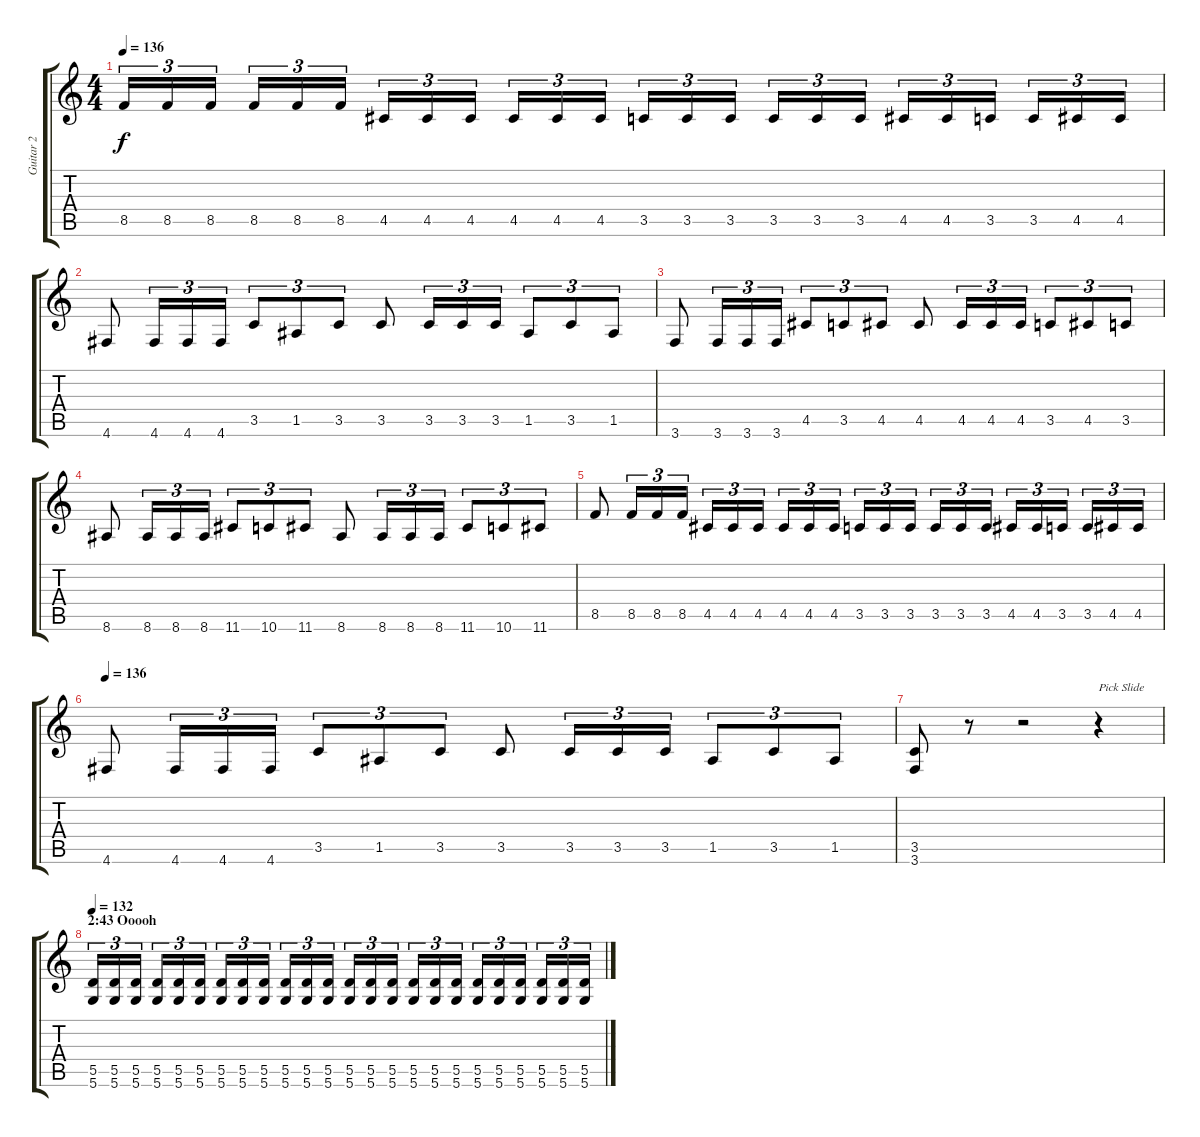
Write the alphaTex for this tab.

\track ("Guitar 2" "Guitar 2") {instrument distortionguitar}
\staff {score tabs}
\tuning (E4 B3 G3 D3 A2 D2) {hide}
\ts (4 4)
\tempo 136
\clef g2
\ks c
8.5.16{tu (3 2) dy f} 8.5.16{tu (3 2)} 8.5.16{tu (3 2)} 8.5.16{tu (3 2)} 8.5.16{tu (3 2)} 8.5.16{tu (3 2)} 4.5.16{tu (3 2)} 4.5.16{tu (3 2)} 4.5.16{tu (3 2)} 4.5.16{tu (3 2)} 4.5.16{tu (3 2)} 4.5.16{tu (3 2)} 3.5.16{tu (3 2)} 3.5.16{tu (3 2)} 3.5.16{tu (3 2)} 3.5.16{tu (3 2)} 3.5.16{tu (3 2)} 3.5.16{tu (3 2)} 4.5.16{tu (3 2)} 4.5.16{tu (3 2)} 3.5.16{tu (3 2)} 3.5.16{tu (3 2)} 4.5.16{tu (3 2)} 4.5.16{tu (3 2)} |
4.6.8 4.6.16{tu (3 2)} 4.6.16{tu (3 2)} 4.6.16{tu (3 2)} 3.5.8{tu (3 2)} 1.5.8{tu (3 2)} 3.5.8{tu (3 2)} 3.5.8 3.5.16{tu (3 2)} 3.5.16{tu (3 2)} 3.5.16{tu (3 2)} 1.5.8{tu (3 2)} 3.5.8{tu (3 2)} 1.5.8{tu (3 2)} |
3.6.8 3.6.16{tu (3 2)} 3.6.16{tu (3 2)} 3.6.16{tu (3 2)} 4.5.8{tu (3 2)} 3.5.8{tu (3 2)} 4.5.8{tu (3 2)} 4.5.8 4.5.16{tu (3 2)} 4.5.16{tu (3 2)} 4.5.16{tu (3 2)} 3.5.8{tu (3 2)} 4.5.8{tu (3 2)} 3.5.8{tu (3 2)} |
8.6.8 8.6.16{tu (3 2)} 8.6.16{tu (3 2)} 8.6.16{tu (3 2)} 11.6.8{tu (3 2)} 10.6.8{tu (3 2)} 11.6.8{tu (3 2)} 8.6.8 8.6.16{tu (3 2)} 8.6.16{tu (3 2)} 8.6.16{tu (3 2)} 11.6.8{tu (3 2)} 10.6.8{tu (3 2)} 11.6.8{tu (3 2)} |
8.5.8 8.5.16{tu (3 2)} 8.5.16{tu (3 2)} 8.5.16{tu (3 2)} 4.5.16{tu (3 2)} 4.5.16{tu (3 2)} 4.5.16{tu (3 2)} 4.5.16{tu (3 2)} 4.5.16{tu (3 2)} 4.5.16{tu (3 2)} 3.5.16{tu (3 2)} 3.5.16{tu (3 2)} 3.5.16{tu (3 2)} 3.5.16{tu (3 2)} 3.5.16{tu (3 2)} 3.5.16{tu (3 2)} 4.5.16{tu (3 2)} 4.5.16{tu (3 2)} 3.5.16{tu (3 2)} 3.5.16{tu (3 2)} 4.5.16{tu (3 2)} 4.5.16{tu (3 2)} |
\tempo 136
4.6.8 4.6.16{tu (3 2)} 4.6.16{tu (3 2)} 4.6.16{tu (3 2)} 3.5.8{tu (3 2)} 1.5.8{tu (3 2)} 3.5.8{tu (3 2)} 3.5.8 3.5.16{tu (3 2)} 3.5.16{tu (3 2)} 3.5.16{tu (3 2)} 1.5.8{tu (3 2)} 3.5.8{tu (3 2)} 1.5.8{tu (3 2)} |
(3.5 3.6).8 r.8 r.2 r.4{txt "Pick Slide"} |
\section ("" "2:43 Ooooh")
\tempo 132
(5.5 5.6).16{tu (3 2)} (5.5 5.6).16{tu (3 2)} (5.5 5.6).16{tu (3 2)} (5.5 5.6).16{tu (3 2)} (5.5 5.6).16{tu (3 2)} (5.5 5.6).16{tu (3 2)} (5.5 5.6).16{tu (3 2)} (5.5 5.6).16{tu (3 2)} (5.5 5.6).16{tu (3 2)} (5.5 5.6).16{tu (3 2)} (5.5 5.6).16{tu (3 2)} (5.5 5.6).16{tu (3 2)} (5.5 5.6).16{tu (3 2)} (5.5 5.6).16{tu (3 2)} (5.5 5.6).16{tu (3 2)} (5.5 5.6).16{tu (3 2)} (5.5 5.6).16{tu (3 2)} (5.5 5.6).16{tu (3 2)} (5.5 5.6).16{tu (3 2)} (5.5 5.6).16{tu (3 2)} (5.5 5.6).16{tu (3 2)} (5.5 5.6).16{tu (3 2)} (5.5 5.6).16{tu (3 2)} (5.5 5.6).16{tu (3 2)}
